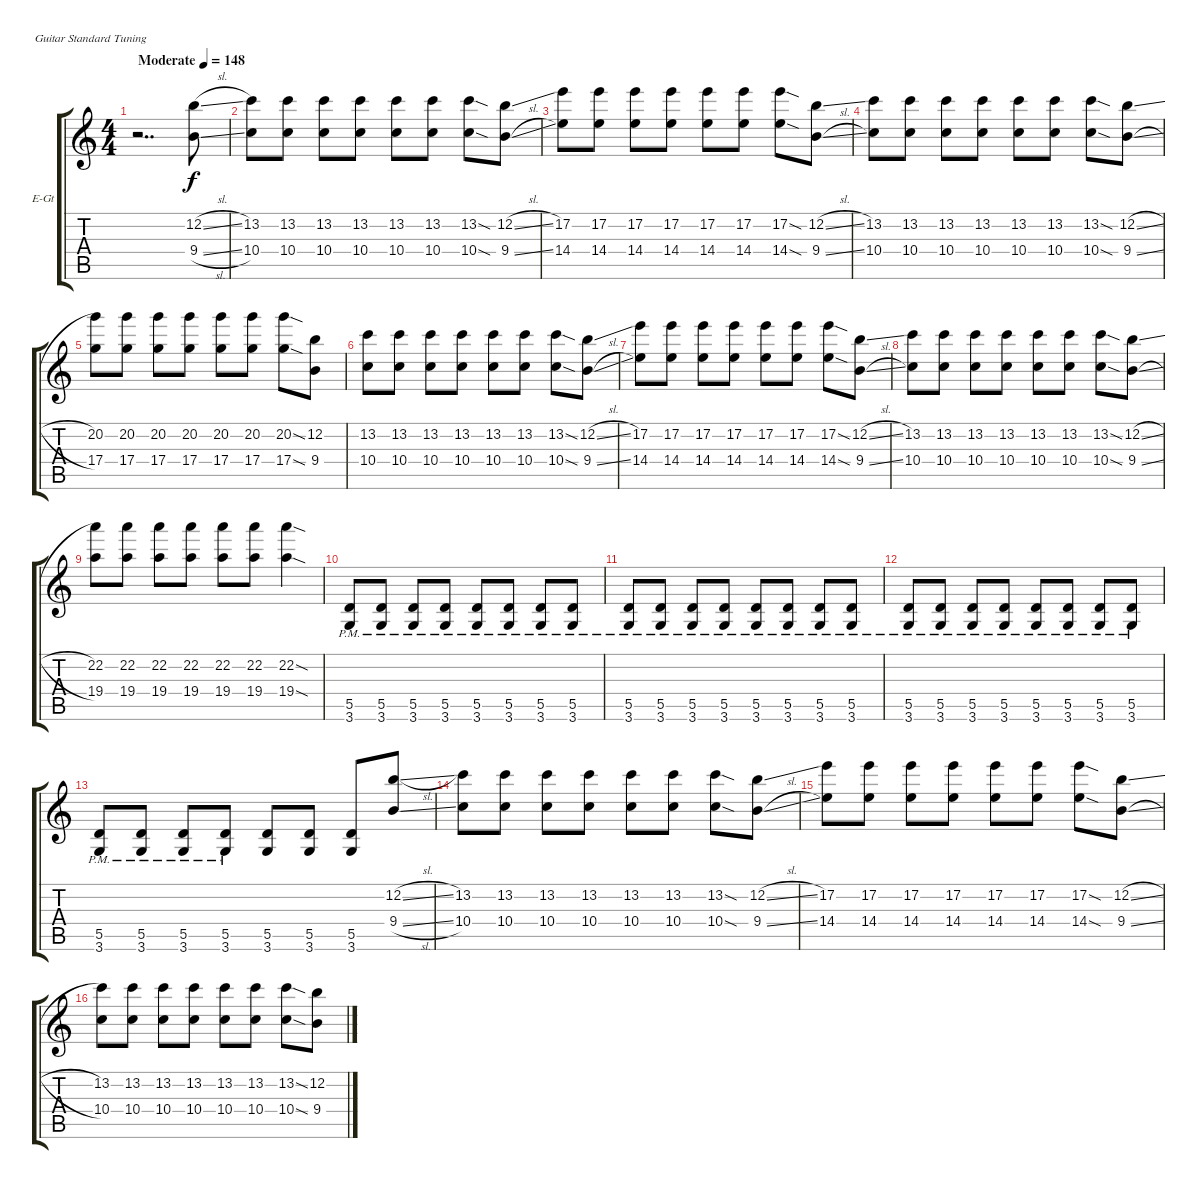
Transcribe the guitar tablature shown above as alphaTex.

\bracketExtendMode groupsimilarinstruments
\firstSystemTrackNameOrientation horizontal
\otherSystemsTrackNameOrientation horizontal
\track ("Rudolf Schenker" "E-Gt") {instrument distortionguitar}
\staff {score tabs}
\tuning (E4 B3 G3 D3 A2 E2)
\ts (4 4)
\beaming (8 2 2 2 2)
\tempo (148 "Moderate")
\clef g2
\ks c
r.2{dd dy f instrument distortionguitar} (9.4{sl} 12.2{sl}).8 |
(10.4 13.2).8 (13.2 10.4).8 (13.2 10.4).8 (13.2 10.4).8 (13.2 10.4).8 (13.2 10.4).8 (13.2{sod} 10.4{sod}).8 (12.2{sl} 9.4{sl}).8 |
(14.4 17.2).8 (17.2 14.4).8 (17.2 14.4).8 (17.2 14.4).8 (17.2 14.4).8 (17.2 14.4).8 (17.2{sod} 14.4{sod}).8 (12.2{sl} 9.4{sl}).8 |
(10.4 13.2).8 (13.2 10.4).8 (13.2 10.4).8 (13.2 10.4).8 (13.2 10.4).8 (13.2 10.4).8 (13.2{sod} 10.4{sod}).8 (12.2{sl} 9.4{sl}).8 |
(17.4 20.2).8 (20.2 17.4).8 (20.2 17.4).8 (20.2 17.4).8 (20.2 17.4).8 (20.2 17.4).8 (20.2{sod} 17.4{sod}).8 (12.2 9.4).8 |
(10.4 13.2).8 (13.2 10.4).8 (13.2 10.4).8 (13.2 10.4).8 (13.2 10.4).8 (13.2 10.4).8 (13.2{sod} 10.4{sod}).8 (12.2{sl} 9.4{sl}).8 |
(14.4 17.2).8 (17.2 14.4).8 (17.2 14.4).8 (17.2 14.4).8 (17.2 14.4).8 (17.2 14.4).8 (17.2{sod} 14.4{sod}).8 (12.2{sl} 9.4{sl}).8 |
(10.4 13.2).8 (13.2 10.4).8 (13.2 10.4).8 (13.2 10.4).8 (13.2 10.4).8 (13.2 10.4).8 (13.2{sod} 10.4{sod}).8 (12.2{sl} 9.4{sl}).8 |
(19.4 22.2).8 (22.2 19.4).8 (22.2 19.4).8 (22.2 19.4).8 (22.2 19.4).8 (22.2 19.4).8 (22.2{sod} 19.4{sod}).4 |
(5.5{pm} 3.6{pm}).8 (5.5{pm} 3.6{pm}).8 (5.5{pm} 3.6{pm}).8 (5.5{pm} 3.6{pm}).8 (5.5{pm} 3.6{pm}).8 (5.5{pm} 3.6{pm}).8 (5.5{pm} 3.6{pm}).8 (5.5{pm} 3.6{pm}).8 |
(5.5{pm} 3.6{pm}).8 (5.5{pm} 3.6{pm}).8 (5.5{pm} 3.6{pm}).8 (5.5{pm} 3.6{pm}).8 (5.5{pm} 3.6{pm}).8 (5.5{pm} 3.6{pm}).8 (5.5{pm} 3.6{pm}).8 (5.5{pm} 3.6{pm}).8 |
(5.5{pm} 3.6{pm}).8 (5.5{pm} 3.6{pm}).8 (5.5{pm} 3.6{pm}).8 (5.5{pm} 3.6{pm}).8 (5.5{pm} 3.6{pm}).8 (5.5{pm} 3.6{pm}).8 (5.5{pm} 3.6{pm}).8 (5.5{pm} 3.6{pm}).8 |
(5.5{pm} 3.6{pm}).8 (5.5{pm} 3.6{pm}).8 (5.5{pm} 3.6{pm}).8 (5.5{pm} 3.6{pm}).8 (5.5 3.6).8 (5.5 3.6).8 (5.5 3.6).8 (9.4{sl} 12.2{sl}).8 |
(10.4 13.2).8 (13.2 10.4).8 (13.2 10.4).8 (13.2 10.4).8 (13.2 10.4).8 (13.2 10.4).8 (13.2{sod} 10.4{sod}).8 (12.2{sl} 9.4{sl}).8 |
(14.4 17.2).8 (17.2 14.4).8 (17.2 14.4).8 (17.2 14.4).8 (17.2 14.4).8 (17.2 14.4).8 (17.2{sod} 14.4{sod}).8 (12.2{sl} 9.4{sl}).8 |
(10.4 13.2).8 (13.2 10.4).8 (13.2 10.4).8 (13.2 10.4).8 (13.2 10.4).8 (13.2 10.4).8 (13.2{sod} 10.4{sod}).8 (12.2{sl} 9.4{sl}).8
